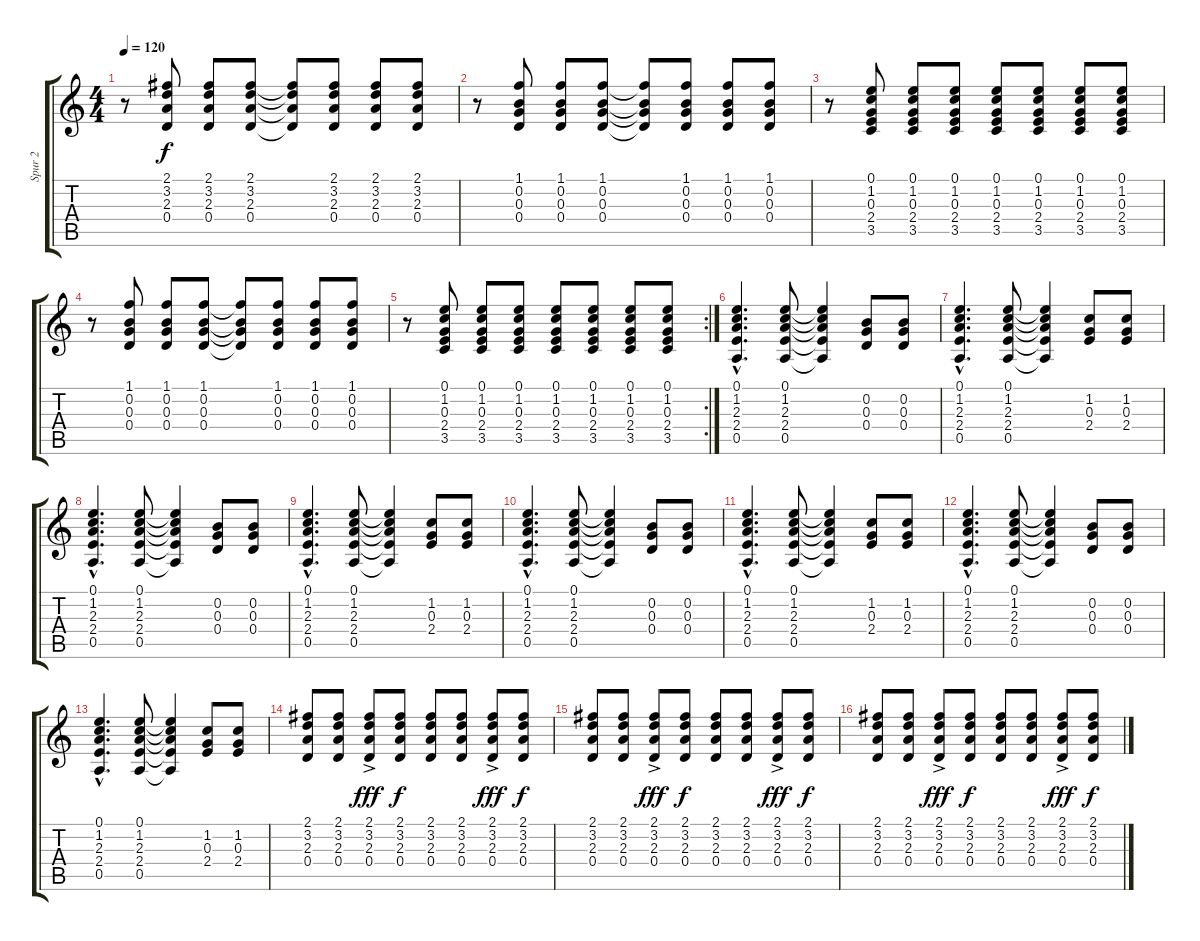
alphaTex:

\track ("Spur 2" "Spur 2") {instrument acousticguitarsteel}
\staff {score tabs}
\tuning (E4 B3 G3 D3 A2 E2) {hide}
\ts (4 4)
\tempo 120
\clef g2
\ks c
r.8{dy f} (2.1 3.2 2.3 0.4).8 (2.1 3.2 2.3 0.4).8 (2.1 3.2 2.3 0.4).8 (2.1{t} 3.2{t} 2.3{t} 0.4{t}).8 (2.1 3.2 2.3 0.4).8 (2.1 3.2 2.3 0.4).8 (2.1 3.2 2.3 0.4).8 |
r.8 (1.1 0.2 0.3 0.4).8 (1.1 0.2 0.3 0.4).8 (1.1 0.2 0.3 0.4).8 (1.1{t} 0.2{t} 0.3{t} 0.4{t}).8 (1.1 0.2 0.3 0.4).8 (1.1 0.2 0.3 0.4).8 (1.1 0.2 0.3 0.4).8 |
r.8 (0.1 1.2 0.3 2.4 3.5).8 (0.1 1.2 0.3 2.4 3.5).8 (0.1 1.2 0.3 2.4 3.5).8 (0.1 1.2 0.3 2.4 3.5).8 (0.1 1.2 0.3 2.4 3.5).8 (0.1 1.2 0.3 2.4 3.5).8 (0.1 1.2 0.3 2.4 3.5).8 |
r.8 (1.1 0.2 0.3 0.4).8 (1.1 0.2 0.3 0.4).8 (1.1 0.2 0.3 0.4).8 (1.1{t} 0.2{t} 0.3{t} 0.4{t}).8 (1.1 0.2 0.3 0.4).8 (1.1 0.2 0.3 0.4).8 (1.1 0.2 0.3 0.4).8 |
\rc 2
r.8 (0.1 1.2 0.3 2.4 3.5).8 (0.1 1.2 0.3 2.4 3.5).8 (0.1 1.2 0.3 2.4 3.5).8 (0.1 1.2 0.3 2.4 3.5).8 (0.1 1.2 0.3 2.4 3.5).8 (0.1 1.2 0.3 2.4 3.5).8 (0.1 1.2 0.3 2.4 3.5).8 |
(0.1{hac} 1.2{hac} 2.3{hac} 2.4{hac} 0.5{hac}).4{d} (0.1 1.2 2.3 2.4 0.5).8 (0.1{t} 1.2{t} 2.3{t} 2.4{t} 0.5{t}).4 (0.2 0.3 0.4).8 (0.2 0.3 0.4).8 |
(0.1{hac} 1.2{hac} 2.3{hac} 2.4{hac} 0.5{hac}).4{d} (0.1 1.2 2.3 2.4 0.5).8 (0.1{t} 1.2{t} 2.3{t} 2.4{t} 0.5{t}).4 (1.2 0.3 2.4).8 (1.2 0.3 2.4).8 |
(0.1{hac} 1.2{hac} 2.3{hac} 2.4{hac} 0.5{hac}).4{d} (0.1 1.2 2.3 2.4 0.5).8 (0.1{t} 1.2{t} 2.3{t} 2.4{t} 0.5{t}).4 (0.2 0.3 0.4).8 (0.2 0.3 0.4).8 |
(0.1{hac} 1.2{hac} 2.3{hac} 2.4{hac} 0.5{hac}).4{d} (0.1 1.2 2.3 2.4 0.5).8 (0.1{t} 1.2{t} 2.3{t} 2.4{t} 0.5{t}).4 (1.2 0.3 2.4).8 (1.2 0.3 2.4).8 |
(0.1{hac} 1.2{hac} 2.3{hac} 2.4{hac} 0.5{hac}).4{d} (0.1 1.2 2.3 2.4 0.5).8 (0.1{t} 1.2{t} 2.3{t} 2.4{t} 0.5{t}).4 (0.2 0.3 0.4).8 (0.2 0.3 0.4).8 |
(0.1{hac} 1.2{hac} 2.3{hac} 2.4{hac} 0.5{hac}).4{d} (0.1 1.2 2.3 2.4 0.5).8 (0.1{t} 1.2{t} 2.3{t} 2.4{t} 0.5{t}).4 (1.2 0.3 2.4).8 (1.2 0.3 2.4).8 |
(0.1{hac} 1.2{hac} 2.3{hac} 2.4{hac} 0.5{hac}).4{d} (0.1 1.2 2.3 2.4 0.5).8 (0.1{t} 1.2{t} 2.3{t} 2.4{t} 0.5{t}).4 (0.2 0.3 0.4).8 (0.2 0.3 0.4).8 |
(0.1{hac} 1.2{hac} 2.3{hac} 2.4{hac} 0.5{hac}).4{d} (0.1 1.2 2.3 2.4 0.5).8 (0.1{t} 1.2{t} 2.3{t} 2.4{t} 0.5{t}).4 (1.2 0.3 2.4).8 (1.2 0.3 2.4).8 |
(2.1 3.2 2.3 0.4).8 (2.1 3.2 2.3 0.4).8 (2.1{ac} 3.2 2.3 0.4).8{dy fff} (2.1 3.2 2.3 0.4).8{dy f} (2.1 3.2 2.3 0.4).8 (2.1 3.2 2.3 0.4).8 (2.1{ac} 3.2 2.3 0.4).8{dy fff} (2.1 3.2 2.3 0.4).8{dy f} |
(2.1 3.2 2.3 0.4).8 (2.1 3.2 2.3 0.4).8 (2.1{ac} 3.2 2.3 0.4).8{dy fff} (2.1 3.2 2.3 0.4).8{dy f} (2.1 3.2 2.3 0.4).8 (2.1 3.2 2.3 0.4).8 (2.1{ac} 3.2 2.3 0.4).8{dy fff} (2.1 3.2 2.3 0.4).8{dy f} |
(2.1 3.2 2.3 0.4).8 (2.1 3.2 2.3 0.4).8 (2.1{ac} 3.2 2.3 0.4).8{dy fff} (2.1 3.2 2.3 0.4).8{dy f} (2.1 3.2 2.3 0.4).8 (2.1 3.2 2.3 0.4).8 (2.1{ac} 3.2 2.3 0.4).8{dy fff} (2.1 3.2 2.3 0.4).8{dy f}
